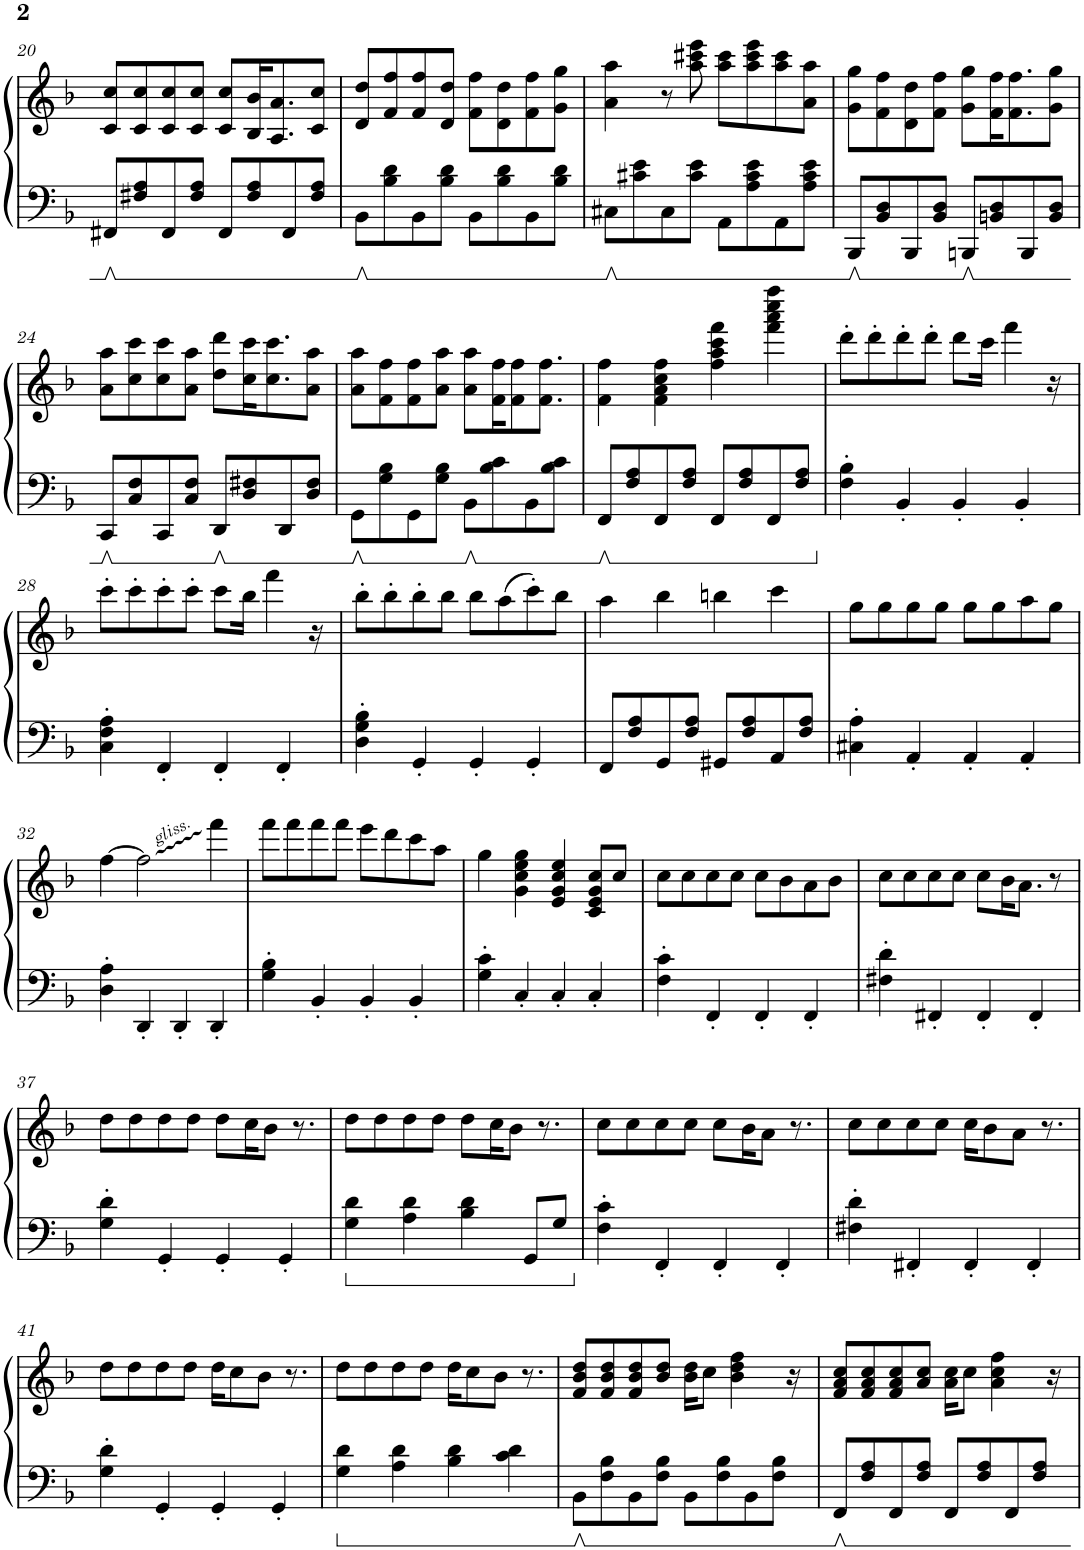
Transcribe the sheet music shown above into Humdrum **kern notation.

**kern	**kern
*part1	*part1
*staff2	*staff1
*I"Piano	*
*I'Pno.	*
!!LO:PB:g=z
*clefF4	*clefG2
*k[b-]	*k[b-]
*M4/4	*M4/4
=20	=20
8FF#X/L	8c/ 8cc/L
8F#X/ 8A/	8c/ 8cc/
8FF#/	8c/ 8cc/
8F#/ 8A/J	8c/ 8cc/J
8FF#/L	8c/ 8cc/L
8F#/ 8A/	16B-/ 16b-/K
.	8.A/ 8.a/
8FF#/	.
8F#/ 8A/J	8c/ 8cc/J
=21	=21
8BB-\L	8d/ 8dd/L
8B-\ 8d\	8f/ 8ff/
8BB-\	8f/ 8ff/
8B-\ 8d\J	8d/ 8dd/J
8BB-\L	8f\ 8ff\L
8B-\ 8d\	8d\ 8dd\
8BB-\	8f\ 8ff\
8B-\ 8d\J	8g\ 8gg\J
=22	=22
8C#X\L	4a\ 4aa\
8c#X\ 8e\	.
8C#\	8r
8c#\ 8e\J	8aa\ 8ccc#X\ 8eee\
8AA\L	8aa\ 8ccc#\L
8A\ 8c#\ 8e\	8aa\ 8ccc#\ 8eee\
8AA\	8aa\ 8ccc#\
8A\ 8c#\ 8e\J	8a\ 8aa\J
=23	=23
8BBB-/L	8g\ 8gg\L
8BB-/ 8D/	8f\ 8ff\
8BBB-/	8d\ 8dd\
8BB-/ 8D/J	8f\ 8ff\J
8BBBn/L	8g\ 8gg\L
8BBn/ 8D/	16f\ 16ff\K
.	8.f\ 8.ff\
8BBB/	.
8BB/ 8D/J	8g\ 8gg\J
!!LO:LB:g=z
=24	=24
8CC/L	8a\ 8aa\L
8C/ 8F/	8cc\ 8ccc\
8CC/	8cc\ 8ccc\
8C/ 8F/J	8a\ 8aa\J
8DD/L	8dd\ 8ddd\L
8D/ 8F#X/	16cc\ 16ccc\K
.	8.cc\ 8.ccc\
8DD/	.
8D/ 8F#/J	8a\ 8aa\J
=25	=25
8GG\L	8a\ 8aa\L
8G\ 8B-\	8f\ 8ff\
8GG\	8f\ 8ff\
8G\ 8B-\J	8a\ 8aa\J
8BB-\L	8a\ 8aa\L
8B-\ 8c\	16f\ 16ff\K
.	8f\ 8ff\
8BB-\	.
.	8.f\ 8.ff\J
8B-\ 8c\J	.
=26	=26
8FF/L	4f\ 4ff\
8F/ 8A/	.
8FF/	4f\ 4a\ 4cc\ 4ff\
8F/ 8A/J	.
8FF/L	4ff\ 4aa\ 4ccc\ 4fff\
8F/ 8A/	.
8FF/	4fff\ 4aaa\ 4cccc\ 4ffff\
8F/ 8A/J	.
=27	=27
4F\' 4B-\'	8ddd'\L
.	8ddd'\
4BB-'/	8ddd'\
.	8ddd'\J
4BB-'/	8ddd\L
.	16ccc\Jk
.	4fff\
4BB-'/	.
.	16r
!!LO:LB:g=z
=28	=28
4C\' 4F\' 4A\'	8ccc'\L
.	8ccc'\
4FF'/	8ccc'\
.	8ccc'\J
4FF'/	8ccc\L
.	16bb-\Jk
.	4fff\
4FF'/	.
.	16r
=29	=29
4D\' 4G\' 4B-\'	8bb-'\L
.	8bb-'\
4GG'/	8bb-'\
.	8bb-\J
4GG'/	8bb-\L
.	(8aa\
4GG'/	8ccc'\)
.	8bb-\J
=30	=30
8FF/L	4aa\
8F/ 8A/	.
8GG/	4bb-\
8F/ 8A/J	.
8GG#X/L	4bbn\
8F/ 8A/	.
8AA/	4ccc\
8F/ 8A/J	.
=31	=31
4C#X\' 4A\'	8gg\L
.	8gg\
4AA'/	8gg\
.	8gg\J
4AA'/	8gg\L
.	8gg\
4AA'/	8aa\
.	8gg\J
!!LO:LB:g=z
=32	=32
4D\' 4A\'	[4ff\
4DD'/	2ff\]
4DD'/	.
4DD'/	4fff\
=33	=33
4G\' 4B-\'	8fff\L
.	8fff\
4BB-'/	8fff\
.	8fff\J
4BB-'/	8eee\L
.	8ddd\
4BB-'/	8ccc\
.	8aa\J
=34	=34
4G\' 4c\'	4gg\
4C'/	4g\ 4cc\ 4ee\ 4gg\
4C'/	4e/ 4g/ 4cc/ 4ee/
4C'/	8c/ 8e/ 8g/ 8cc/L
.	8cc/J
=35	=35
4F\' 4c\'	8cc\L
.	8cc\
4FF'/	8cc\
.	8cc\J
4FF'/	8cc\L
.	8b-\
4FF'/	8a\
.	8b-\J
=36	=36
4F#X\' 4d\'	8cc\L
.	8cc\
4FF#X'/	8cc\
.	8cc\J
4FF#'/	8cc\L
.	16b-\K
.	8.a\J
4FF#'/	.
.	8r
!!LO:LB:g=z
=37	=37
4G\' 4d\'	8dd\L
.	8dd\
4GG'/	8dd\
.	8dd\J
4GG'/	8dd\L
.	16cc\K
.	8b-\J
4GG'/	.
.	8.r
=38	=38
4G\ 4d\	8dd\L
.	8dd\
4A\ 4d\	8dd\
.	8dd\J
4B-\ 4d\	8dd\L
.	16cc\K
.	8b-\J
8GG/L	.
.	8.r
8G/J	.
=39	=39
4F\' 4c\'	8cc\L
.	8cc\
4FF'/	8cc\
.	8cc\J
4FF'/	8cc\L
.	16b-\K
.	8a\J
4FF'/	.
.	8.r
=40	=40
4F#X\' 4d\'	8cc\L
.	8cc\
4FF#X'/	8cc\
.	8cc\J
4FF#'/	16cc\KL
.	8b-\
.	8a\J
4FF#'/	.
.	8.r
!!LO:LB:g=z
=41	=41
4G\' 4d\'	8dd\L
.	8dd\
4GG'/	8dd\
.	8dd\J
4GG'/	16dd\KL
.	8cc\
.	8b-\J
4GG'/	.
.	8.r
=42	=42
4G\ 4d\	8dd\L
.	8dd\
4A\ 4d\	8dd\
.	8dd\J
4B-\ 4d\	16dd\KL
.	8cc\
.	8b-\J
4c\ 4d\	.
.	8.r
=43	=43
8BB-\L	8f/ 8b-/ 8dd/L
8F\ 8B-\	8f/ 8b-/ 8dd/
8BB-\	8f/ 8b-/ 8dd/
8F\ 8B-\J	8b-/ 8dd/J
8BB-\L	16b-\ 16dd\KL
.	8cc\J
8F\ 8B-\	.
.	4b-\ 4dd\ 4ff\
8BB-\	.
8F\ 8B-\J	.
.	16r
=44	=44
8FF/L	8f/ 8a/ 8cc/L
8F/ 8A/	8f/ 8a/ 8cc/
8FF/	8f/ 8a/ 8cc/
8F/ 8A/J	8a/ 8cc/J
8FF/L	16a\ 16cc\KL
.	8cc\J
8F/ 8A/	.
.	4a\ 4cc\ 4ff\
8FF/	.
8F/ 8A/J	.
.	16r
=	=
*-	*-
